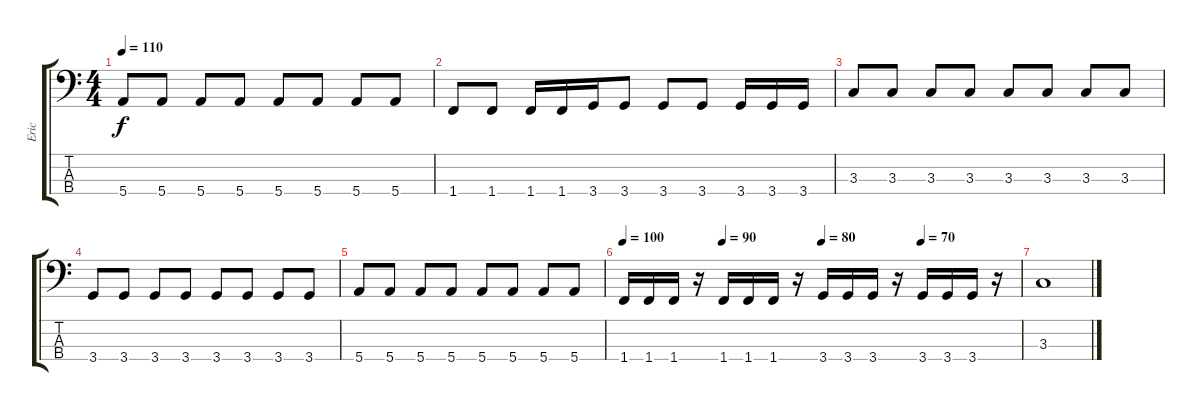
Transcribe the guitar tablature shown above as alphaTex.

\track ("Eric" "Eric") {instrument electricbasspick}
\staff {score tabs}
\tuning (G2 D2 A1 E1) {hide}
\ts (4 4)
\tempo 110
\clef f4
\ks c
5.4.8{dy f} 5.4.8 5.4.8 5.4.8 5.4.8 5.4.8 5.4.8 5.4.8 |
1.4.8 1.4.8 1.4.16 1.4.16 3.4.16 3.4.8 3.4.8 3.4.8 3.4.16 3.4.16 3.4.16 |
3.3.8 3.3.8 3.3.8 3.3.8 3.3.8 3.3.8 3.3.8 3.3.8 |
3.4.8 3.4.8 3.4.8 3.4.8 3.4.8 3.4.8 3.4.8 3.4.8 |
5.4.8 5.4.8 5.4.8 5.4.8 5.4.8 5.4.8 5.4.8 5.4.8 |
\tempo 100
\tempo (90 0.25)
\tempo (80 0.5)
\tempo (70 0.75)
1.4.16 1.4.16 1.4.16 r.16 1.4.16 1.4.16 1.4.16 r.16 3.4.16 3.4.16 3.4.16 r.16 3.4.16 3.4.16 3.4.16 r.16 |
3.3.1
